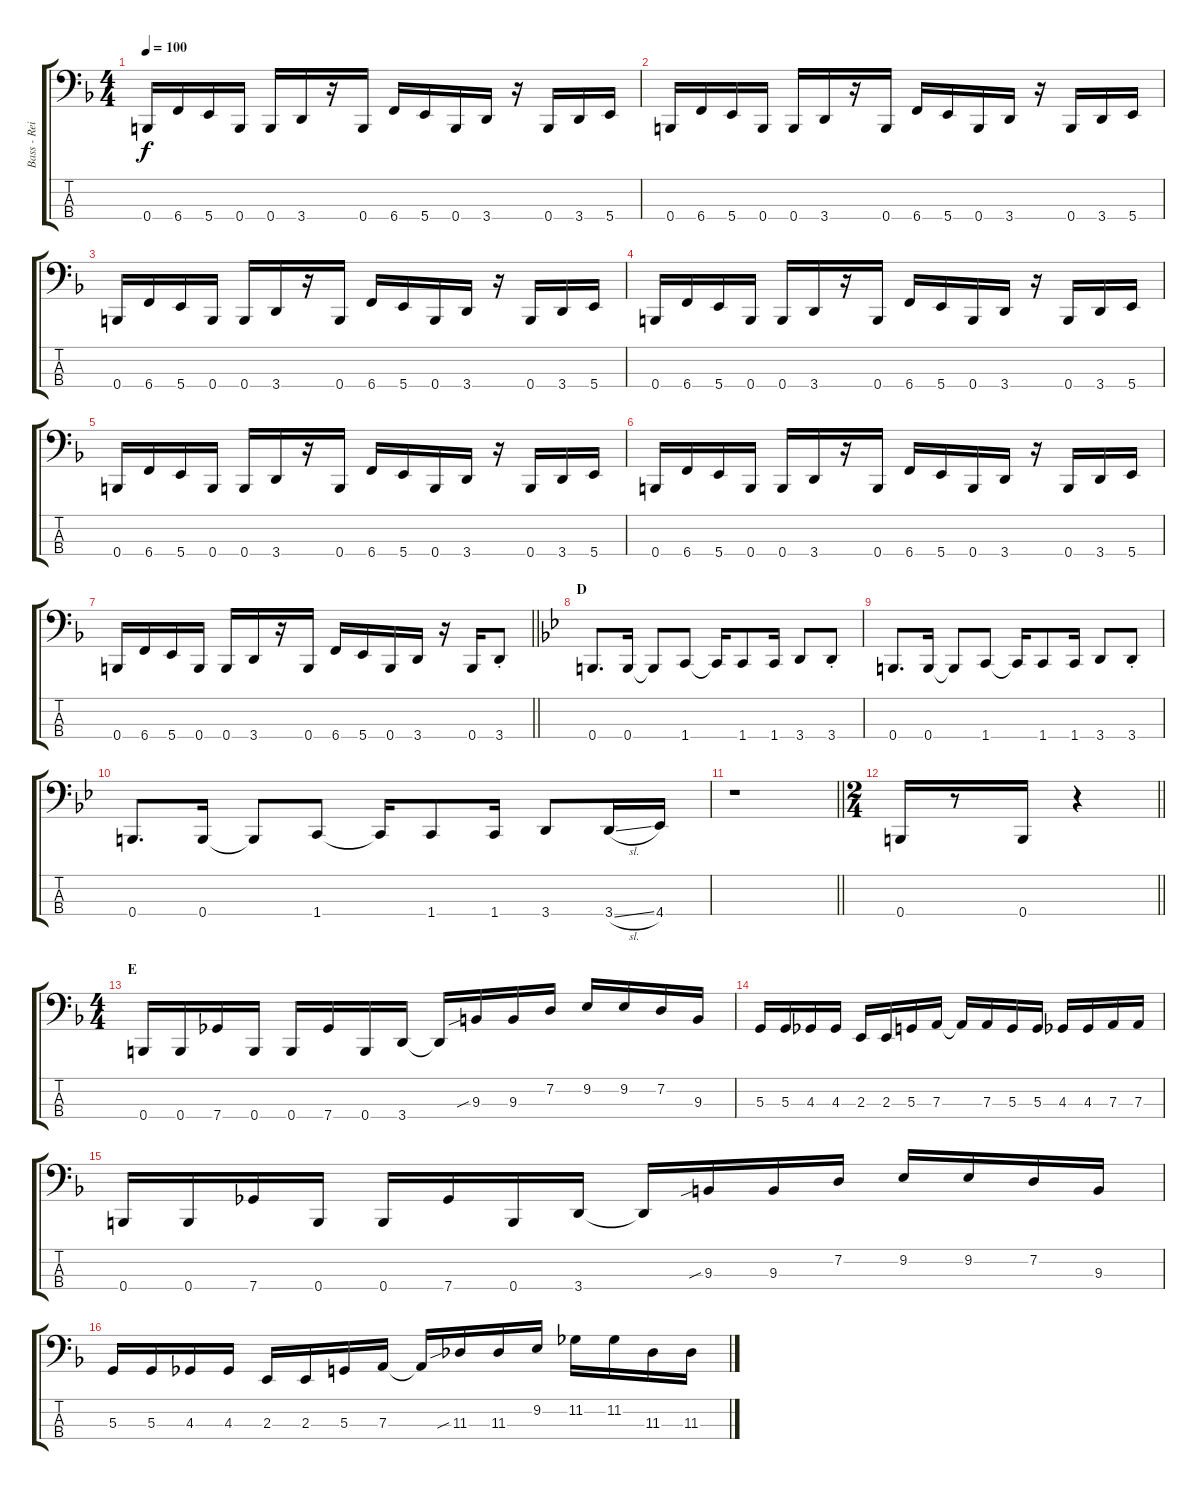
\track ("Bass - Reita" "Bass - Rei") {instrument electricbasspick}
\staff {score tabs}
\tuning (C2 G1 D1 B0) {hide}
\ts (4 4)
\tempo 100
\clef f4
\ks f
0.4.16{dy f} 6.4.16 5.4.16 0.4.16 0.4.16 3.4.16 r.16 0.4.16 6.4.16 5.4.16 0.4.16 3.4.16 r.16 0.4.16 3.4.16 5.4.16 |
0.4.16 6.4.16 5.4.16 0.4.16 0.4.16 3.4.16 r.16 0.4.16 6.4.16 5.4.16 0.4.16 3.4.16 r.16 0.4.16 3.4.16 5.4.16 |
0.4.16 6.4.16 5.4.16 0.4.16 0.4.16 3.4.16 r.16 0.4.16 6.4.16 5.4.16 0.4.16 3.4.16 r.16 0.4.16 3.4.16 5.4.16 |
0.4.16 6.4.16 5.4.16 0.4.16 0.4.16 3.4.16 r.16 0.4.16 6.4.16 5.4.16 0.4.16 3.4.16 r.16 0.4.16 3.4.16 5.4.16 |
0.4.16 6.4.16 5.4.16 0.4.16 0.4.16 3.4.16 r.16 0.4.16 6.4.16 5.4.16 0.4.16 3.4.16 r.16 0.4.16 3.4.16 5.4.16 |
0.4.16 6.4.16 5.4.16 0.4.16 0.4.16 3.4.16 r.16 0.4.16 6.4.16 5.4.16 0.4.16 3.4.16 r.16 0.4.16 3.4.16 5.4.16 |
\barLineRight lightlight
0.4.16 6.4.16 5.4.16 0.4.16 0.4.16 3.4.16 r.16 0.4.16 6.4.16 5.4.16 0.4.16 3.4.16 r.16 0.4.16 3.4{st}.8 |
\section ("" "D")
\ks bb
0.4.8{d} 0.4.16 0.4{t}.8 1.4.8 1.4{t}.16 1.4.8 1.4.16 3.4.8 3.4{st}.8 |
0.4.8{d} 0.4.16 0.4{t}.8 1.4.8 1.4{t}.16 1.4.8 1.4.16 3.4.8 3.4{st}.8 |
0.4.8{d} 0.4.16 0.4{t}.8 1.4.8 1.4{t}.16 1.4.8 1.4.16 3.4.8 3.4{sl}.16 4.4.16 |
\barLineRight lightlight
r.1 |
\ts (2 4)
\barLineRight lightlight
0.4.16 r.8 0.4.16 r.4 |
\ts (4 4)
\section ("" "E")
\ks f
0.4.16 0.4.16 7.4.16 0.4.16 0.4.16 7.4.16 0.4.16 3.4.16 3.4{t}.16 9.3{sib}.16 9.3.16 7.2.16 9.2.16 9.2.16 7.2.16 9.3.16 |
5.3.16 5.3.16 4.3.16 4.3.16 2.3.16 2.3.16 5.3.16 7.3.16 7.3{t}.16 7.3.16 5.3.16 5.3.16 4.3.16 4.3.16 7.3.16 7.3.16 |
0.4.16 0.4.16 7.4.16 0.4.16 0.4.16 7.4.16 0.4.16 3.4.16 3.4{t}.16 9.3{sib}.16 9.3.16 7.2.16 9.2.16 9.2.16 7.2.16 9.3.16 |
5.3.16 5.3.16 4.3.16 4.3.16 2.3.16 2.3.16 5.3.16 7.3.16 7.3{t}.16 11.3{sib}.16 11.3.16 9.2.16 11.2.16 11.2.16 11.3.16 11.3.16
